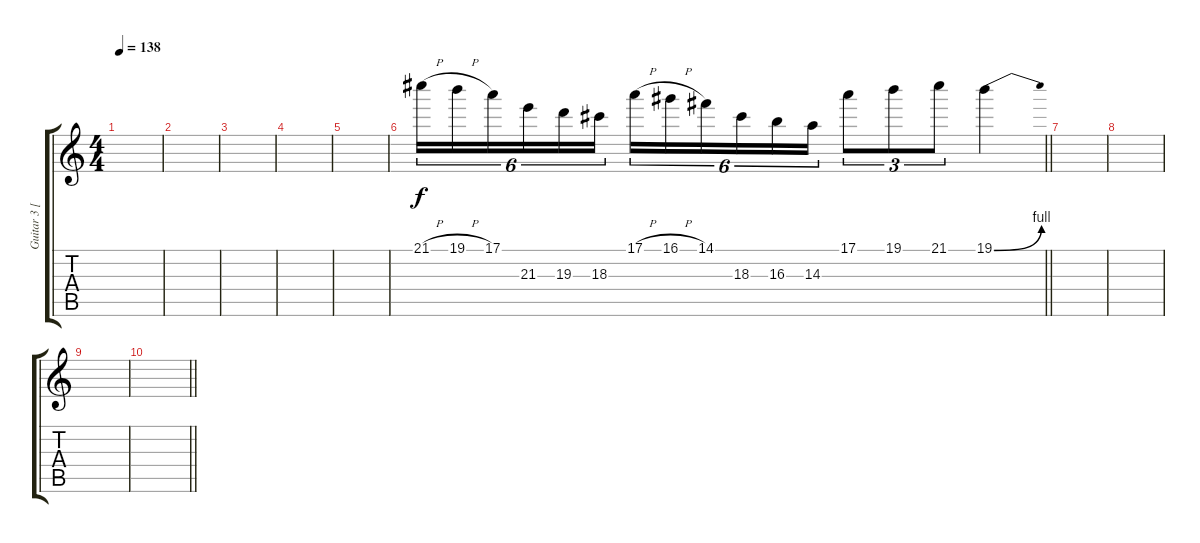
\track ("Guitar 3 [Lead]" "Guitar 3 [") {instrument distortionguitar}
\staff {score tabs}
\tuning (E4 B3 G3 D3 A2 E2) {hide}
\ts (4 4)
\tempo 138
\clef g2
\ks c
|
|
|
|
|
\barLineRight lightlight
21.1{h}.16{tu (6 4)} 19.1{h}.16{tu (6 4)} 17.1.16{tu (6 4)} 21.3.16{tu (6 4)} 19.3.16{tu (6 4)} 18.3.16{tu (6 4)} 17.1{h}.16{tu (6 4)} 16.1{h}.16{tu (6 4)} 14.1.16{tu (6 4)} 18.3.16{tu (6 4)} 16.3.16{tu (6 4)} 14.3.16{tu (6 4)} 17.1.8{tu (3 2)} 19.1.8{tu (3 2)} 21.1.8{tu (3 2)} 19.1{be (bend 0 0 60 4)}.4 |
|
|
|
\barLineRight lightlight
